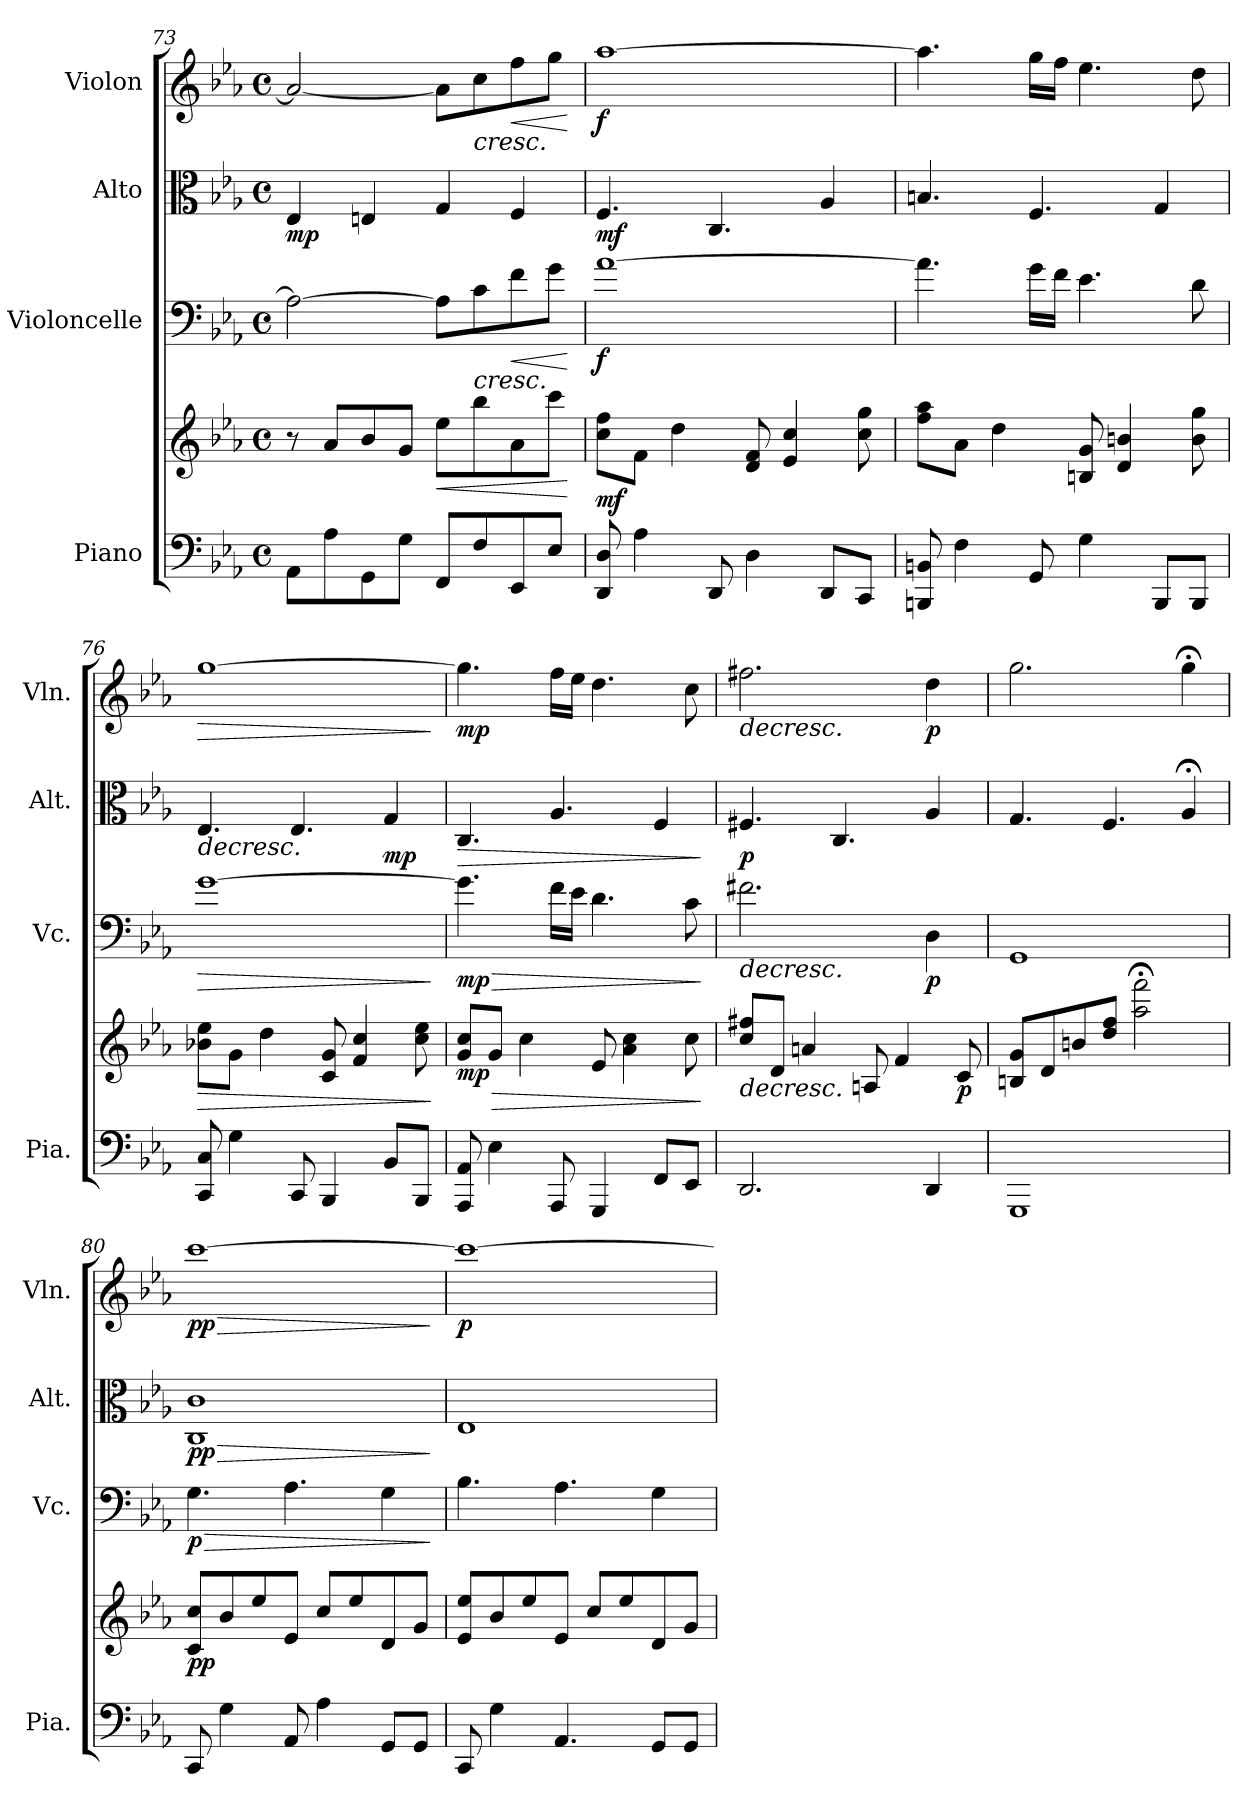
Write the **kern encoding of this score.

**kern	**kern	**dynam	**kern	**dynam	**kern	**dynam	**kern	**dynam
*part4	*part4	*part4	*part3	*part3	*part2	*part2	*part1	*part1
*staff5	*staff4	*staff4/5	*staff3	*staff3	*staff2	*staff2	*staff1	*staff1
*I"Piano	*	*	*I"Violoncelle	*	*I"Alto	*	*I"Violon	*
*I'Pia.	*	*	*I'Vc.	*	*I'Alt.	*	*I'Vln.	*
*clefF4	*clefG2	*	*clefF4	*	*clefC3	*	*clefG2	*
*k[b-e-a-]	*k[b-e-a-]	*	*k[b-e-a-]	*	*k[b-e-a-]	*	*k[b-e-a-]	*
*M4/4	*M4/4	*	*M4/4	*	*M4/4	*	*M4/4	*
*met(c)	*met(c)	*	*met(c)	*	*met(c)	*	*met(c)	*
=73	=73	=73	=73	=73	=73	=73	=73	=73
!	!	!	!	!	!	!LO:DY:b	!	!
8AA-\L	8r	.	2A-\_	.	4E-/	mp	2a-/_	.
8A-\	8a-/L	.	.	.	.	.	.	.
8GG\	8b-/	.	.	.	4En/	.	.	.
8G\J	8g/J	.	.	.	.	.	.	.
!	!	!LO:HP:b	!	!	!	!	!	!
8FF/L	8ee-\L	<	8A-\L]	.	4G/	.	8a-\L]	.
!	!	!	!	!LO:HP:b	!	!	!	!LO:HP:b
8F/	8bb-\	.	8c\	<	.	.	8cc\	<
!	!	!	!	!LO:HP:b	!	!	!	!LO:HP:b
8EE-/	8a-\	.	8f\	<	4F/	.	8ff\	<
8E-/J	8ccc\J	.	8g\J	.	.	.	8gg\J	.
.	.	[	.	[ [	.	.	.	[ [
!!LO:LB:g=z
=74	=74	=74	=74	=74	=74	=74	=74	=74
!	!	!LO:DY:b	!	!LO:DY:b	!	!LO:DY:b	!	!LO:DY:b
8DD/ 8D/	8cc\ 8ff\L	mf	[1a-	f	4.F/	mf	[1aa-	f
4A-\	8f\J	.	.	.	.	.	.	.
.	4dd\	.	.	.	.	.	.	.
8DD/	.	.	.	.	4.C/	.	.	.
4D\	8d/ 8f/	.	.	.	.	.	.	.
.	4e-/ 4cc/	.	.	.	.	.	.	.
8DD/L	.	.	.	.	4A-/	.	.	.
8CC/J	8cc\ 8gg\	.	.	.	.	.	.	.
=75	=75	=75	=75	=75	=75	=75	=75	=75
8BBBn/ 8BBn/	8ff\ 8aa-\L	.	4.a-\]	.	4.Bn/	.	4.aa-\]	.
4F\	8a-\J	.	.	.	.	.	.	.
.	4dd\	.	.	.	.	.	.	.
8GG/	.	.	16g\LL	.	4.F/	.	16gg\LL	.
.	.	.	16f\JJ	.	.	.	16ff\JJ	.
4G\	8Bn/ 8g/	.	4.e-\	.	.	.	4.ee-\	.
.	4d/ 4bn/	.	.	.	.	.	.	.
8BBB/L	.	.	.	.	4G/	.	.	.
8BBB/J	8b\ 8gg\	.	8d\	.	.	.	8dd\	.
=76	=76	=76	=76	=76	=76	=76	=76	=76
!	!	!LO:HP:b	!	!LO:HP:b	!	!LO:HP:b	!	!LO:HP:b
8CC/ 8C/	8b-X\ 8ee-\L	>	[1g	>	4.E-/	>	[1gg	>
4G\	8g\J	.	.	.	.	.	.	.
.	4dd\	.	.	.	.	.	.	.
8CC/	.	.	.	.	4.E-/	.	.	.
4BBB-/	8c/ 8g/	.	.	.	.	.	.	.
.	4f/ 4cc/	.	.	.	.	.	.	.
!	!	!	!	!	!	!LO:DY:b	!	!
8BB-/L	.	.	.	.	4G/	mp	.	.
8BBB-/J	8cc\ 8ee-\	.	.	.	.	.	.	.
.	.	]	.	]	.	]	.	]
=77	=77	=77	=77	=77	=77	=77	=77	=77
!	!	!LO:HP:b	!	!LO:HP:b	!	!LO:HP:b	!	!
!	!	!LO:DY:n=1:b	!	!LO:DY:n=1:b	!	!	!	!LO:DY:b
8AAA-/ 8AA-/	8g/ 8cc/L	> mp	4.g\]	> mp	4.C/	>	4.gg\]	mp
4E-\	8g/J	.	.	.	.	.	.	.
.	4cc\	.	.	.	.	.	.	.
8AAA-/	.	.	16f\LL	.	4.A-/	.	16ff\LL	.
.	.	.	16e-\JJ	.	.	.	16ee-\JJ	.
4GGG/	8e-/	.	4.d\	.	.	.	4.dd\	.
.	4a-\ 4cc\	.	.	.	.	.	.	.
8FF/L	.	.	.	.	4F/	.	.	.
8EE-/J	8cc\	.	8c\	.	.	.	8cc\	.
.	.	]	.	]	.	]	.	.
!!LO:PB:g=z
=78	=78	=78	=78	=78	=78	=78	=78	=78
!	!	!LO:HP:b	!	!LO:HP:b	!	!LO:DY:b	!	!LO:HP:b
2.DD/	8cc/ 8ff#X/L	>	2.f#X\	>	4.F#X/	p	2.ff#X\	>
.	8d/J	.	.	.	.	.	.	.
.	4an/	.	.	.	.	.	.	.
.	.	.	.	.	4.C/	.	.	.
.	8An/	.	.	.	.	.	.	.
.	4f/	.	.	.	.	.	.	.
!	!	!	!	!LO:DY:b	!	!	!	!LO:DY:b
4DD/	.	.	4D\	p	4A-/	.	4dd\	p
!	!	!LO:DY:b	!	!	!	!	!	!
.	8c/	p	.	.	.	.	.	.
.	.	]	.	]	.	.	.	]
=79	=79	=79	=79	=79	=79	=79	=79	=79
1GGG	8Bn/ 8g/L	.	1GG	.	4.G/	.	2.gg\	.
.	8d/	.	.	.	.	.	.	.
.	8bn/	.	.	.	.	.	.	.
.	8dd/ 8ff/J	.	.	.	4.F/	.	.	.
.	2aa-\;< 2fff\;<	.	.	.	.	.	.	.
.	.	.	.	.	4A-;</	.	4gg;<\	.
=80	=80	=80	=80	=80	=80	=80	=80	=80
!	!	!LO:DY:b	!	!LO:HP:b	!	!LO:HP:b	!	!LO:HP:b
!	!	!	!	!LO:DY:n=1:b	!	!LO:DY:n=1:b	!	!LO:DY:n=1:b
8CC/	8c/ 8cc/L	pp	4.G\	> p	1C 1c	> pp	[1ccc	> pp
4G\	8b-/	.	.	.	.	.	.	.
.	8ee-/	.	.	.	.	.	.	.
8AA-/	8e-/J	.	4.A-\	.	.	.	.	.
4A-\	8cc/L	.	.	.	.	.	.	.
.	8ee-/	.	.	.	.	.	.	.
8GG/L	8d/	.	4G\	.	.	.	.	.
8GG/J	8g/J	.	.	.	.	.	.	.
.	.	.	.	]	.	]	.	]
=81	=81	=81	=81	=81	=81	=81	=81	=81
!	!	!	!	!	!	!	!	!LO:DY:b
8CC/	8e-/ 8ee-/L	.	4.B-\	.	1E-	.	1ccc_	p
4G\	8b-/	.	.	.	.	.	.	.
.	8ee-/	.	.	.	.	.	.	.
4.AA-/	8e-/J	.	4.A-\	.	.	.	.	.
.	8cc/L	.	.	.	.	.	.	.
.	8ee-/	.	.	.	.	.	.	.
8GG/L	8d/	.	4G\	.	.	.	.	.
8GG/J	8g/J	.	.	.	.	.	.	.
=	=	=	=	=	=	=	=	=
*-	*-	*-	*-	*-	*-	*-	*-	*-
